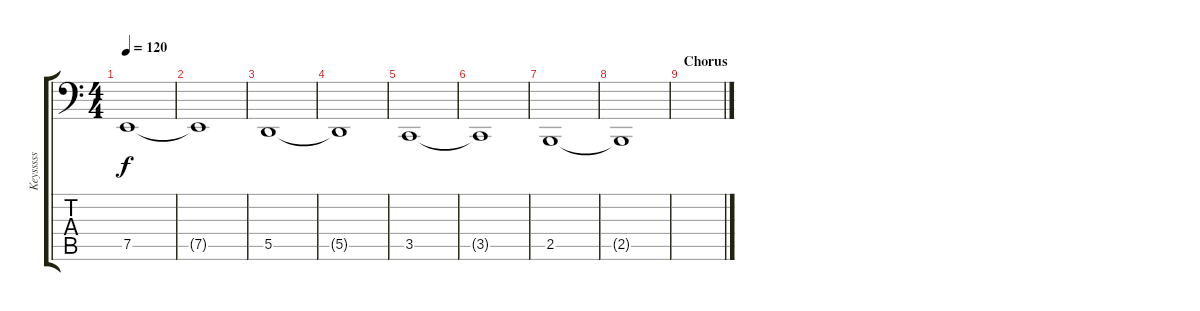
\track ("Keysssss" "Keysssss") {instrument tremolostrings}
\staff {score tabs}
\tuning (E4 B3 G3 D3 A1 E1) {hide}
\ts (4 4)
\tempo 120
\clef f4
\ks c
7.5.1{dy f} |
7.5{t}.1 |
5.5.1 |
5.5{t}.1 |
3.5.1 |
3.5{t}.1 |
2.5.1 |
2.5{t}.1 |
\section ("" "Chorus")
